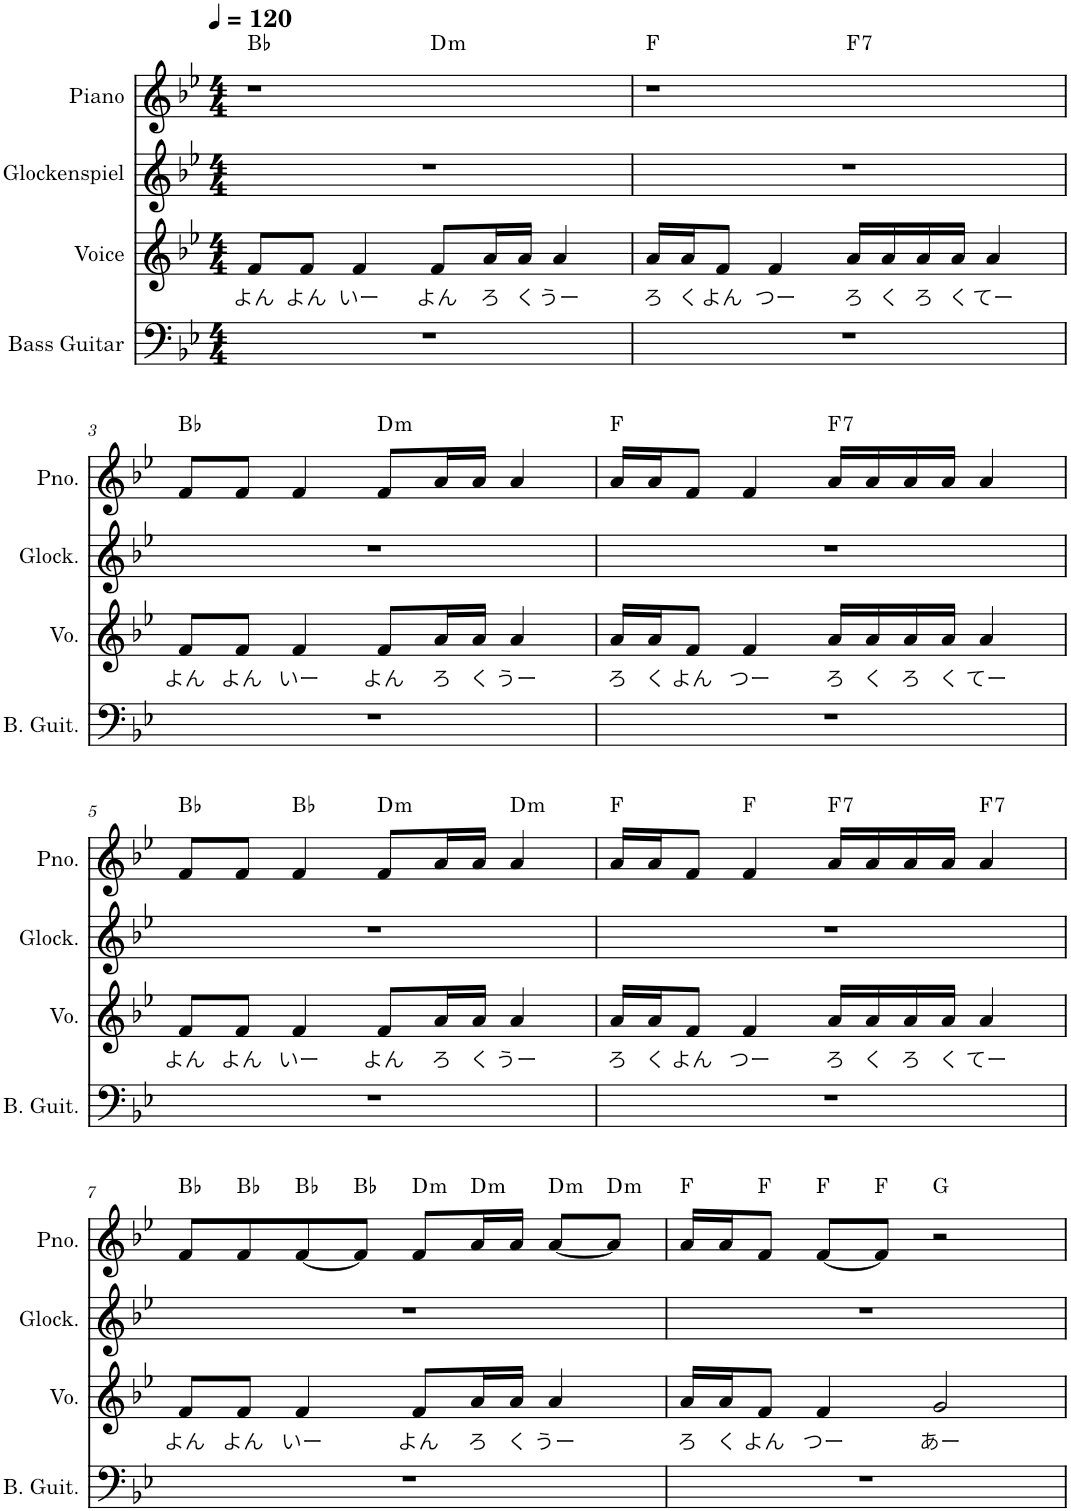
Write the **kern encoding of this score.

**kern	**kern	**text	**kern	**kern	**harte
*part4	*part3	*part3	*part2	*part1	*part1
*staff4	*staff3	*staff3	*staff2	*staff1	*
*I"Bass Guitar	*I"Voice	*	*I"Glockenspiel	*I"Piano	*
*I'B. Guit.	*I'Vo.	*	*I'Glock.	*I'Pno.	*
*clefF4	*clefG2	*	*clefG2	*clefG2	*
*Trd7c12	*	*	*Trd-14c-24	*	*
*k[b-e-]	*k[b-e-]	*	*k[b-e-]	*k[b-e-]	*
*M4/4	*M4/4	*	*M4/4	*M4/4	*
*MM120	*MM120	*	*MM120	*MM120	*
=1	=1	=1	=1	=1	=1
!	!	!LO:LY:b	!	!	!
*	*	*	*	*^	*
1r	8f/L	よん	1r	1r	2ryy	Bb:maj
!	!	!LO:LY:b	!	!	!	!
.	8f/J	よん	.	.	.	.
!	!	!LO:LY:b	!	!	!	!
.	4f/	いー	.	.	.	.
!	!	!LO:LY:b	!	!	!	!LO:H:kt=m
.	8f/L	よん	.	.	2ryy	D:min
!	!	!LO:LY:b	!	!	!	!
.	16a/L	ろ	.	.	.	.
!	!	!LO:LY:b	!	!	!	!
.	16a/JJ	く	.	.	.	.
!	!	!LO:LY:b	!	!	!	!
.	4a/	うー	.	.	.	.
=2	=2	=2	=2	=2	=2	=2
!	!	!LO:LY:b	!	!	!	!
1r	16a/LL	ろ	1r	1r	2ryy	F:maj
!	!	!LO:LY:b	!	!	!	!
.	16a/J	く	.	.	.	.
!	!	!LO:LY:b	!	!	!	!
.	8f/J	よん	.	.	.	.
!	!	!LO:LY:b	!	!	!	!
.	4f/	つー	.	.	.	.
!	!	!LO:LY:b	!	!	!	!LO:H:kt=7
.	16a/LL	ろ	.	.	2ryy	F:7
!	!	!LO:LY:b	!	!	!	!
.	16a/	く	.	.	.	.
!	!	!LO:LY:b	!	!	!	!
.	16a/	ろ	.	.	.	.
!	!	!LO:LY:b	!	!	!	!
.	16a/JJ	く	.	.	.	.
!	!	!LO:LY:b	!	!	!	!
.	4a/	てー	.	.	.	.
!!LO:LB:g=z
=3	=3	=3	=3	=3	=3	=3
!	!	!LO:LY:b	!	!	!	!
*	*	*	*	*v	*v	*
1r	8f/L	よん	1r	8f/L	Bb:maj
!	!	!LO:LY:b	!	!	!
.	8f/J	よん	.	8f/J	.
!	!	!LO:LY:b	!	!	!
.	4f/	いー	.	4f/	.
!	!	!LO:LY:b	!	!	!LO:H:kt=m
.	8f/L	よん	.	8f/L	D:min
!	!	!LO:LY:b	!	!	!
.	16a/L	ろ	.	16a/L	.
!	!	!LO:LY:b	!	!	!
.	16a/JJ	く	.	16a/JJ	.
!	!	!LO:LY:b	!	!	!
.	4a/	うー	.	4a/	.
=4	=4	=4	=4	=4	=4
!	!	!LO:LY:b	!	!	!
1r	16a/LL	ろ	1r	16a/LL	F:maj
!	!	!LO:LY:b	!	!	!
.	16a/J	く	.	16a/J	.
!	!	!LO:LY:b	!	!	!
.	8f/J	よん	.	8f/J	.
!	!	!LO:LY:b	!	!	!
.	4f/	つー	.	4f/	.
!	!	!LO:LY:b	!	!	!LO:H:kt=7
.	16a/LL	ろ	.	16a/LL	F:7
!	!	!LO:LY:b	!	!	!
.	16a/	く	.	16a/	.
!	!	!LO:LY:b	!	!	!
.	16a/	ろ	.	16a/	.
!	!	!LO:LY:b	!	!	!
.	16a/JJ	く	.	16a/JJ	.
!	!	!LO:LY:b	!	!	!
.	4a/	てー	.	4a/	.
!!LO:LB:g=z
=5	=5	=5	=5	=5	=5
!	!	!LO:LY:b	!	!	!
1r	8f/L	よん	1r	8f/L	Bb:maj
!	!	!LO:LY:b	!	!	!
.	8f/J	よん	.	8f/J	.
!	!	!LO:LY:b	!	!	!
.	4f/	いー	.	4f/	Bb:maj
!	!	!LO:LY:b	!	!	!LO:H:kt=m
.	8f/L	よん	.	8f/L	D:min
!	!	!LO:LY:b	!	!	!
.	16a/L	ろ	.	16a/L	.
!	!	!LO:LY:b	!	!	!
.	16a/JJ	く	.	16a/JJ	.
!	!	!LO:LY:b	!	!	!LO:H:kt=m
.	4a/	うー	.	4a/	D:min
=6	=6	=6	=6	=6	=6
!	!	!LO:LY:b	!	!	!
1r	16a/LL	ろ	1r	16a/LL	F:maj
!	!	!LO:LY:b	!	!	!
.	16a/J	く	.	16a/J	.
!	!	!LO:LY:b	!	!	!
.	8f/J	よん	.	8f/J	.
!	!	!LO:LY:b	!	!	!
.	4f/	つー	.	4f/	F:maj
!	!	!LO:LY:b	!	!	!LO:H:kt=7
.	16a/LL	ろ	.	16a/LL	F:7
!	!	!LO:LY:b	!	!	!
.	16a/	く	.	16a/	.
!	!	!LO:LY:b	!	!	!
.	16a/	ろ	.	16a/	.
!	!	!LO:LY:b	!	!	!
.	16a/JJ	く	.	16a/JJ	.
!	!	!LO:LY:b	!	!	!LO:H:kt=7
.	4a/	てー	.	4a/	F:7
!!LO:LB:g=z
=7	=7	=7	=7	=7	=7
!	!	!LO:LY:b	!	!	!
1r	8f/L	よん	1r	8f/L	Bb:maj
!	!	!LO:LY:b	!	!	!
.	8f/J	よん	.	8f/	Bb:maj
!	!	!LO:LY:b	!	!	!
.	4f/	いー	.	[8f/	Bb:maj
.	.	.	.	8f/J]	Bb:maj
!	!	!LO:LY:b	!	!	!LO:H:kt=m
.	8f/L	よん	.	8f/L	D:min
!	!	!LO:LY:b	!	!	!LO:H:kt=m
.	16a/L	ろ	.	16a/L	D:min
!	!	!LO:LY:b	!	!	!
.	16a/JJ	く	.	16a/JJ	.
!	!	!LO:LY:b	!	!	!LO:H:kt=m
.	4a/	うー	.	[8a/L	D:min
!	!	!	!	!	!LO:H:kt=m
.	.	.	.	8a/J]	D:min
=8	=8	=8	=8	=8	=8
!	!	!LO:LY:b	!	!	!
1r	16a/LL	ろ	1r	16a/LL	F:maj
!	!	!LO:LY:b	!	!	!
.	16a/J	く	.	16a/J	.
!	!	!LO:LY:b	!	!	!
.	8f/J	よん	.	8f/J	F:maj
!	!	!LO:LY:b	!	!	!
.	4f/	つー	.	[8f/L	F:maj
.	.	.	.	8f/J]	F:maj
!	!	!LO:LY:b	!	!	!
.	2g/	あー	.	2r	G:maj
=	=	=	=	=	=
*-	*-	*-	*-	*-	*-
